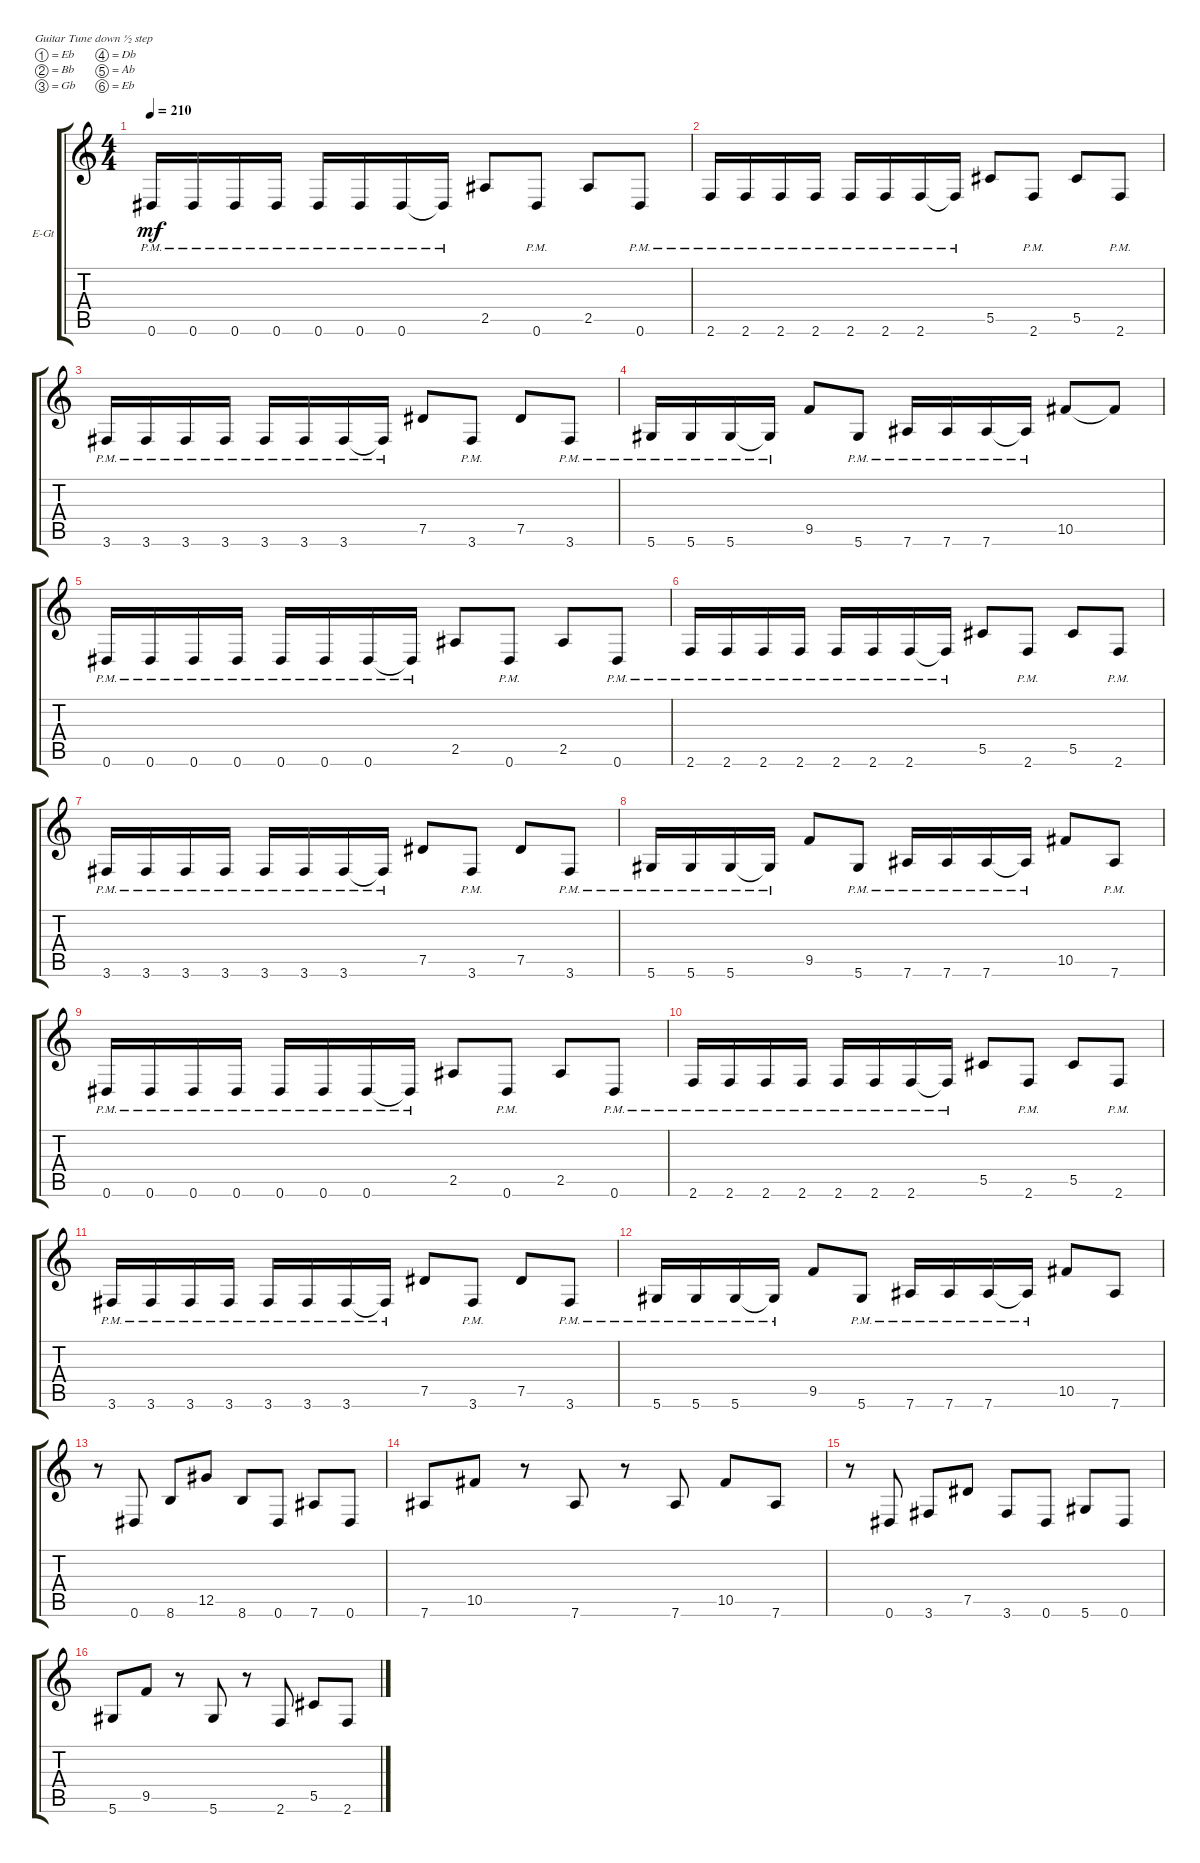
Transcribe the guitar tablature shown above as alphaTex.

\bracketExtendMode groupsimilarinstruments
\firstSystemTrackNameOrientation horizontal
\otherSystemsTrackNameOrientation horizontal
\track ("left" "E-Gt") {instrument distortionguitar}
\staff {score tabs}
\tuning (Eb4 Bb3 Gb3 Db3 Ab2 Eb2)
\ts (4 4)
\tempo 210
\clef g2
\ks c
0.6{pm}.16{dy mf} 0.6{pm}.16 0.6{pm}.16 0.6{pm}.16 0.6{pm}.16 0.6{pm}.16 0.6{pm}.16 0.6{pm t}.16 2.5.8 0.6{pm}.8 2.5.8 0.6{pm}.8 |
2.6{pm}.16 2.6{pm}.16 2.6{pm}.16 2.6{pm}.16 2.6{pm}.16 2.6{pm}.16 2.6{pm}.16 2.6{pm t}.16 5.5.8 2.6{pm}.8 5.5.8 2.6{pm}.8 |
3.6{pm}.16 3.6{pm}.16 3.6{pm}.16 3.6{pm}.16 3.6{pm}.16 3.6{pm}.16 3.6{pm}.16 3.6{pm t}.16 7.5.8 3.6{pm}.8 7.5.8 3.6{pm}.8 |
5.6{pm}.16 5.6{pm}.16 5.6{pm}.16 5.6{pm t}.16 9.5.8 5.6{pm}.8 7.6{pm}.16 7.6{pm}.16 7.6{pm}.16 7.6{pm t}.16 10.5.8 10.5{t}.8 |
0.6{pm}.16 0.6{pm}.16 0.6{pm}.16 0.6{pm}.16 0.6{pm}.16 0.6{pm}.16 0.6{pm}.16 0.6{pm t}.16 2.5.8 0.6{pm}.8 2.5.8 0.6{pm}.8 |
2.6{pm}.16 2.6{pm}.16 2.6{pm}.16 2.6{pm}.16 2.6{pm}.16 2.6{pm}.16 2.6{pm}.16 2.6{pm t}.16 5.5.8 2.6{pm}.8 5.5.8 2.6{pm}.8 |
3.6{pm}.16 3.6{pm}.16 3.6{pm}.16 3.6{pm}.16 3.6{pm}.16 3.6{pm}.16 3.6{pm}.16 3.6{pm t}.16 7.5.8 3.6{pm}.8 7.5.8 3.6{pm}.8 |
5.6{pm}.16 5.6{pm}.16 5.6{pm}.16 5.6{pm t}.16 9.5.8 5.6{pm}.8 7.6{pm}.16 7.6{pm}.16 7.6{pm}.16 7.6{pm t}.16 10.5.8 7.6{pm}.8 |
0.6{pm}.16 0.6{pm}.16 0.6{pm}.16 0.6{pm}.16 0.6{pm}.16 0.6{pm}.16 0.6{pm}.16 0.6{pm t}.16 2.5.8 0.6{pm}.8 2.5.8 0.6{pm}.8 |
2.6{pm}.16 2.6{pm}.16 2.6{pm}.16 2.6{pm}.16 2.6{pm}.16 2.6{pm}.16 2.6{pm}.16 2.6{pm t}.16 5.5.8 2.6{pm}.8 5.5.8 2.6{pm}.8 |
3.6{pm}.16 3.6{pm}.16 3.6{pm}.16 3.6{pm}.16 3.6{pm}.16 3.6{pm}.16 3.6{pm}.16 3.6{pm t}.16 7.5.8 3.6{pm}.8 7.5.8 3.6{pm}.8 |
5.6{pm}.16 5.6{pm}.16 5.6{pm}.16 5.6{pm t}.16 9.5.8 5.6{pm}.8 7.6{pm}.16 7.6{pm}.16 7.6{pm}.16 7.6{pm t}.16 10.5.8 7.6.8 |
r.8 0.6.8 8.6.8 12.5.8 8.6.8 0.6.8 7.6.8 0.6.8 |
7.6.8 10.5.8 r.8 7.6.8 r.8 7.6.8 10.5.8 7.6.8 |
r.8 0.6.8 3.6.8 7.5.8 3.6.8 0.6.8 5.6.8 0.6.8 |
5.6.8 9.5.8 r.8 5.6.8 r.8 2.6.8 5.5.8 2.6.8
